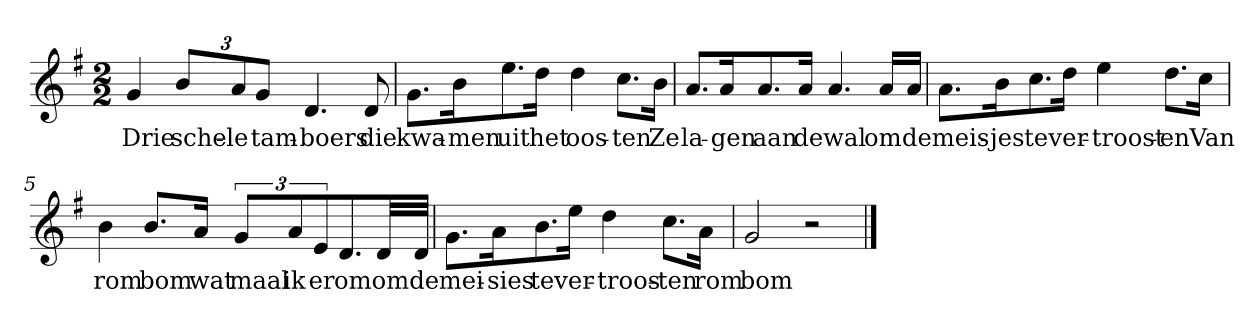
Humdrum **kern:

**kern	**text
*part1	*part1
*staff1	*staff1
*clefG2	*
*k[f#]	*
*G:	*
*M2/2	*
*MM120	*
=1	=1
4g	Drie
12b/L	sche-
12a/	-le
12g/J	tam-
4.d	-boers
8d	die
=2	=2
8.g\L	kwa-
16b\K	-men
8.ee\	uit
16dd\Jk	het
4dd	oos-
8.cc\L	-ten
16b\Jk	Ze
=3	=3
8.a/L	la-
16a/K	-gen
8.a/	aan
16a/Jk	de
4.a	wal
16a/LL	om
16a/JJ	de
=4	=4
8.a\L	meis-
16b\K	-jes
8.cc\	te
16dd\Jk	ver-
4ee	-troost-
8.dd\L	-en
16cc\Jk	Van
=5	=5
4b	rom
8.b/L	bom
16a/Jk	wat
12g/L	maal
12a/	ik
12e/	er
8.d/	om
32d/LL	om
32d/JJJ	de
=6	=6
8.g\L	mei-
16a\K	-sies
8.b\	te
16ee\Jk	ver-
4dd	-troos-
8.cc\L	-ten
16a\Jk	rom
=7	=7
2g	bom
2r	.
==	==
*-	*-
